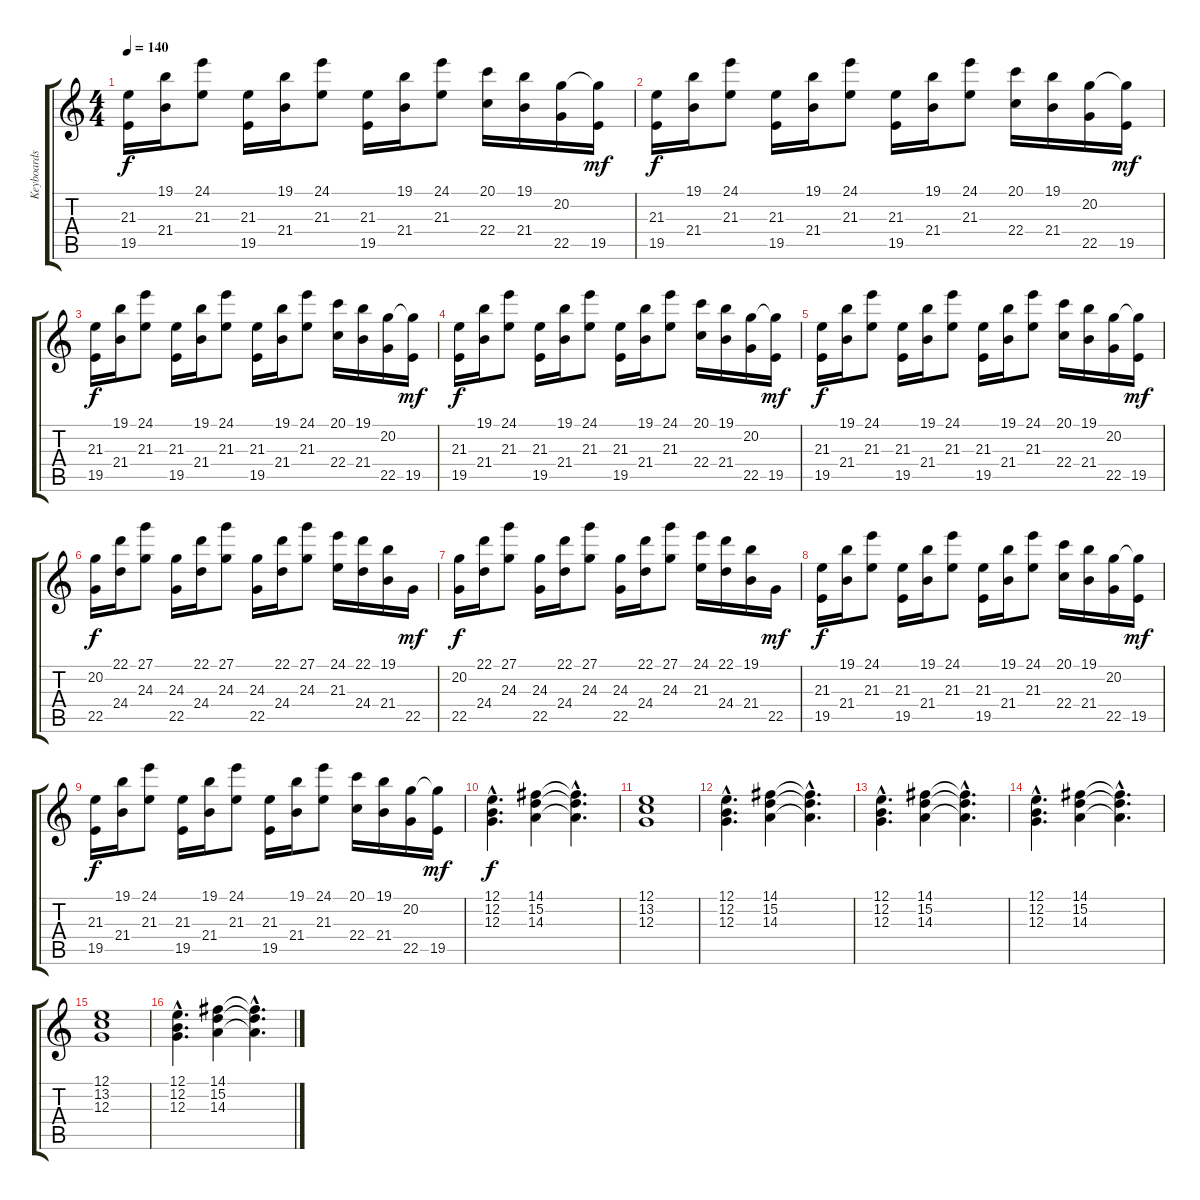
\track ("Keyboards" "Keyboards") {instrument stringensemble1}
\staff {score tabs}
\tuning (E4 B3 G3 D3 A2 E2) {hide}
\ts (4 4)
\tempo 140
\clef g2
\ks c
(21.3 19.5).16{dy f} (19.1 21.4).16 (24.1 21.3).8 (21.3 19.5).16 (19.1 21.4).16 (24.1 21.3).8 (21.3 19.5).16 (19.1 21.4).16 (24.1 21.3).8 (20.1 22.4).16 (19.1 21.4).16 (20.2 22.5).16 (20.2{t} 19.5).16{dy mf} |
(21.3 19.5).16{dy f} (19.1 21.4).16 (24.1 21.3).8 (21.3 19.5).16 (19.1 21.4).16 (24.1 21.3).8 (21.3 19.5).16 (19.1 21.4).16 (24.1 21.3).8 (20.1 22.4).16 (19.1 21.4).16 (20.2 22.5).16 (20.2{t} 19.5).16{dy mf} |
(21.3 19.5).16{dy f} (19.1 21.4).16 (24.1 21.3).8 (21.3 19.5).16 (19.1 21.4).16 (24.1 21.3).8 (21.3 19.5).16 (19.1 21.4).16 (24.1 21.3).8 (20.1 22.4).16 (19.1 21.4).16 (20.2 22.5).16 (20.2{t} 19.5).16{dy mf} |
(21.3 19.5).16{dy f} (19.1 21.4).16 (24.1 21.3).8 (21.3 19.5).16 (19.1 21.4).16 (24.1 21.3).8 (21.3 19.5).16 (19.1 21.4).16 (24.1 21.3).8 (20.1 22.4).16 (19.1 21.4).16 (20.2 22.5).16 (20.2{t} 19.5).16{dy mf} |
(21.3 19.5).16{dy f} (19.1 21.4).16 (24.1 21.3).8 (21.3 19.5).16 (19.1 21.4).16 (24.1 21.3).8 (21.3 19.5).16 (19.1 21.4).16 (24.1 21.3).8 (20.1 22.4).16 (19.1 21.4).16 (20.2 22.5).16 (20.2{t} 19.5).16{dy mf} |
(20.2 22.5).16{dy f} (22.1 24.4).16 (27.1 24.3).8 (24.3 22.5).16 (22.1 24.4).16 (27.1 24.3).8 (24.3 22.5).16 (22.1 24.4).16 (27.1 24.3).8 (24.1 21.3).16 (22.1 24.4).16 (19.1 21.4).16 22.5.16{dy mf} |
(20.2 22.5).16{dy f} (22.1 24.4).16 (27.1 24.3).8 (24.3 22.5).16 (22.1 24.4).16 (27.1 24.3).8 (24.3 22.5).16 (22.1 24.4).16 (27.1 24.3).8 (24.1 21.3).16 (22.1 24.4).16 (19.1 21.4).16 22.5.16{dy mf} |
(21.3 19.5).16{dy f} (19.1 21.4).16 (24.1 21.3).8 (21.3 19.5).16 (19.1 21.4).16 (24.1 21.3).8 (21.3 19.5).16 (19.1 21.4).16 (24.1 21.3).8 (20.1 22.4).16 (19.1 21.4).16 (20.2 22.5).16 (20.2{t} 19.5).16{dy mf} |
(21.3 19.5).16{dy f} (19.1 21.4).16 (24.1 21.3).8 (21.3 19.5).16 (19.1 21.4).16 (24.1 21.3).8 (21.3 19.5).16 (19.1 21.4).16 (24.1 21.3).8 (20.1 22.4).16 (19.1 21.4).16 (20.2 22.5).16 (20.2{t} 19.5).16{dy mf} |
(12.1{hac} 12.2{hac} 12.3{hac}).4{d dy f volume 10 instrument synthstrings1} (14.1 15.2 14.3).4 (14.1{hac t} 15.2{hac t} 14.3{hac t}).4{d} |
(12.1 13.2 12.3).1 |
(12.1{hac} 12.2{hac} 12.3{hac}).4{d} (14.1 15.2 14.3).4 (14.1{hac t} 15.2{hac t} 14.3{hac t}).4{d} |
(12.1{hac} 12.2{hac} 12.3{hac}).4{d} (14.1 15.2 14.3).4 (14.1{hac t} 15.2{hac t} 14.3{hac t}).4{d} |
(12.1{hac} 12.2{hac} 12.3{hac}).4{d} (14.1 15.2 14.3).4 (14.1{hac t} 15.2{hac t} 14.3{hac t}).4{d} |
(12.1 13.2 12.3).1 |
(12.1{hac} 12.2{hac} 12.3{hac}).4{d} (14.1 15.2 14.3).4 (14.1{hac t} 15.2{hac t} 14.3{hac t}).4{d}
